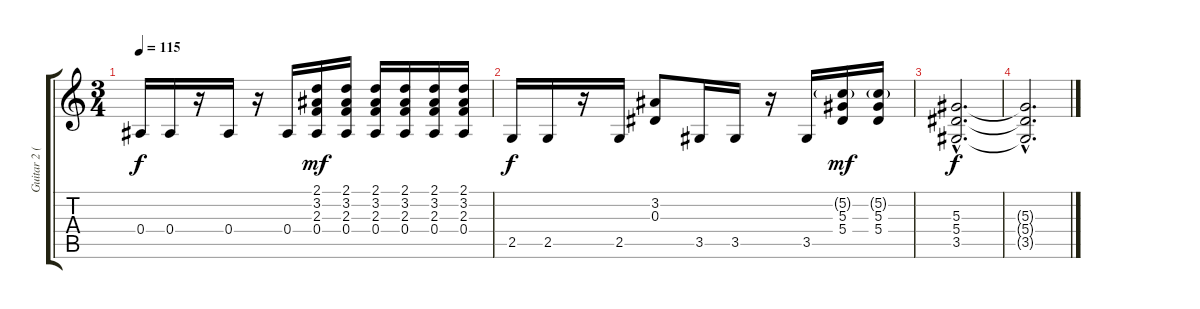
\track ("Guitar 2 (Lead)" "Guitar 2 (") {instrument distortionguitar}
\staff {score tabs}
\tuning (C4 G3 Eb3 Bb2 F2 C2) {hide}
\ts (3 4)
\tempo 115
\clef g2
\ks c
0.4.16{dy f} 0.4.16 r.16 0.4.16 r.16 0.4.16 (2.1 3.2 2.3 0.4).16{dy mf} (2.1 3.2 2.3 0.4).16 (2.1 3.2 2.3 0.4).16 (2.1 3.2 2.3 0.4).16 (2.1 3.2 2.3 0.4).16 (2.1 3.2 2.3 0.4).16 |
2.5.16{dy f} 2.5.16 r.16 2.5.16 (3.2 0.3).8 3.5.16 3.5.16 r.16 3.5.16 (5.2{g} 5.3 5.4).16{dy mf} (5.2{g} 5.3 5.4).16 |
(5.3{hac} 5.4{hac} 3.5{hac}).2{d dy f} |
(5.3{hac t} 5.4{hac t} 3.5{hac t}).2{d}
